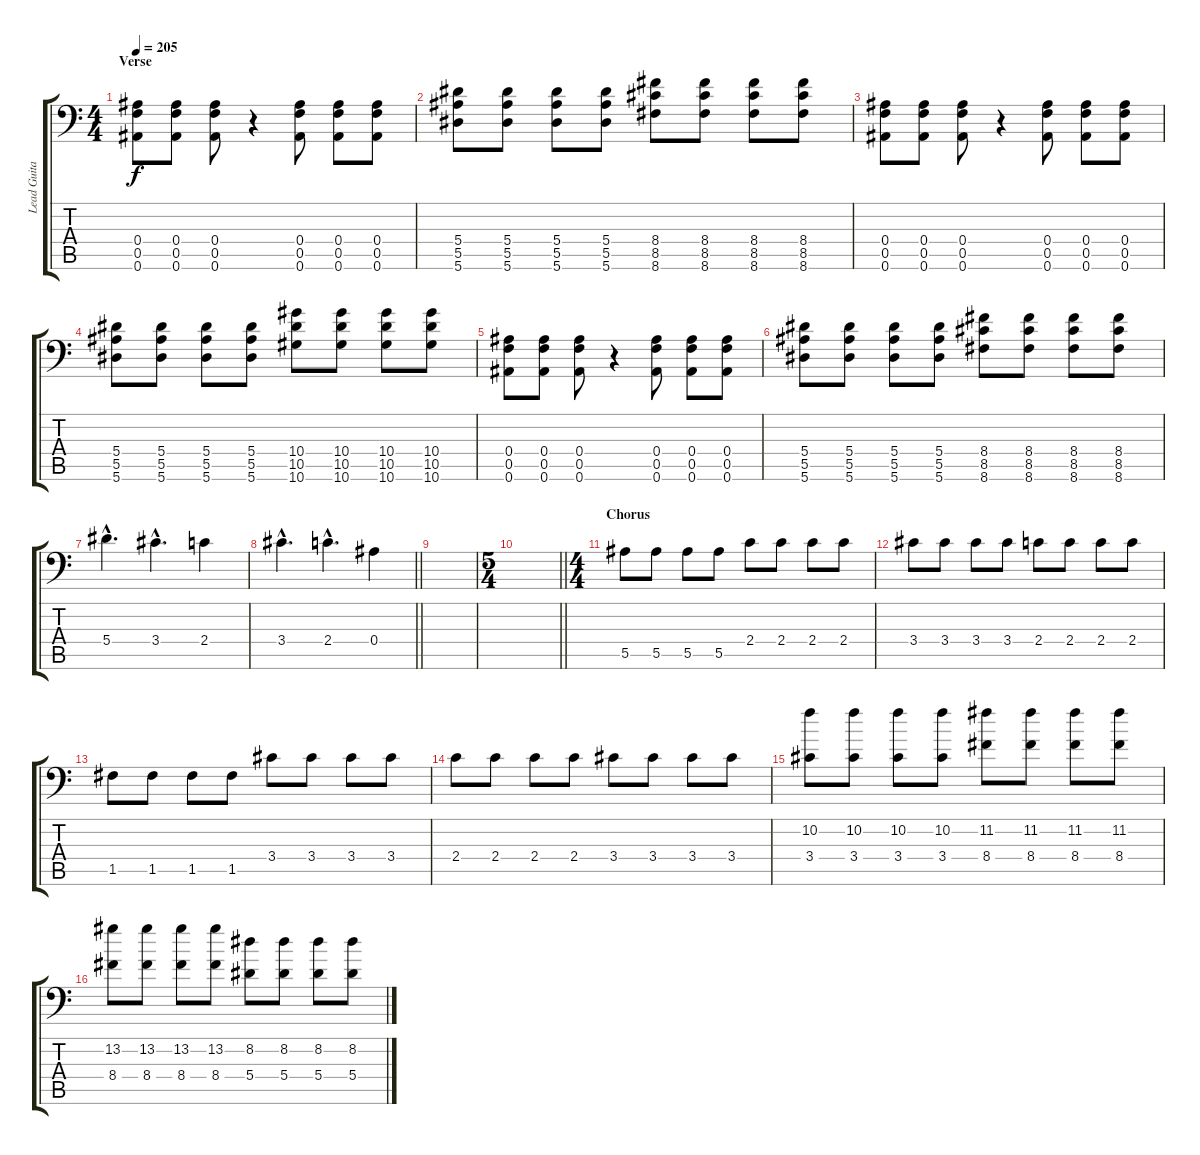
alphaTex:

\track ("Lead Guitar" "Lead Guita") {instrument distortionguitar}
\staff {score tabs}
\tuning (C4 G3 Eb3 Bb2 F2 Bb1) {hide}
\ts (4 4)
\section ("" "Verse")
\tempo 205
\clef f4
\ks c
(0.4 0.5 0.6).8{dy f balance 16} (0.4 0.5 0.6).8 (0.4 0.5 0.6).8 r.4 (0.4 0.5 0.6).8 (0.4 0.5 0.6).8 (0.4 0.5 0.6).8 |
(5.4 5.5 5.6).8 (5.4 5.5 5.6).8 (5.4 5.5 5.6).8 (5.4 5.5 5.6).8 (8.4 8.5 8.6).8 (8.4 8.5 8.6).8 (8.4 8.5 8.6).8 (8.4 8.5 8.6).8 |
(0.4 0.5 0.6).8 (0.4 0.5 0.6).8 (0.4 0.5 0.6).8 r.4 (0.4 0.5 0.6).8 (0.4 0.5 0.6).8 (0.4 0.5 0.6).8 |
(5.4 5.5 5.6).8 (5.4 5.5 5.6).8 (5.4 5.5 5.6).8 (5.4 5.5 5.6).8 (10.4 10.5 10.6).8 (10.4 10.5 10.6).8 (10.4 10.5 10.6).8 (10.4 10.5 10.6).8 |
(0.4 0.5 0.6).8 (0.4 0.5 0.6).8 (0.4 0.5 0.6).8 r.4 (0.4 0.5 0.6).8 (0.4 0.5 0.6).8 (0.4 0.5 0.6).8 |
(5.4 5.5 5.6).8 (5.4 5.5 5.6).8 (5.4 5.5 5.6).8 (5.4 5.5 5.6).8 (8.4 8.5 8.6).8 (8.4 8.5 8.6).8 (8.4 8.5 8.6).8 (8.4 8.5 8.6).8 |
5.4{hac}.4{d} 3.4{hac}.4{d} 2.4.4 |
\barLineRight lightlight
3.4{hac}.4{d} 2.4{hac}.4{d} 0.4.4 |
|
\ts (5 4)
\barLineRight lightlight
|
\ts (4 4)
\section ("" "Chorus")
5.5.8 5.5.8 5.5.8 5.5.8 2.4.8 2.4.8 2.4.8 2.4.8 |
3.4.8 3.4.8 3.4.8 3.4.8 2.4.8 2.4.8 2.4.8 2.4.8 |
1.5.8 1.5.8 1.5.8 1.5.8 3.4.8 3.4.8 3.4.8 3.4.8 |
2.4.8 2.4.8 2.4.8 2.4.8 3.4.8 3.4.8 3.4.8 3.4.8 |
(10.2 3.4).8 (10.2 3.4).8 (10.2 3.4).8 (10.2 3.4).8 (11.2 8.4).8 (11.2 8.4).8 (11.2 8.4).8 (11.2 8.4).8 |
(13.2 8.4).8 (13.2 8.4).8 (13.2 8.4).8 (13.2 8.4).8 (8.2 5.4).8 (8.2 5.4).8 (8.2 5.4).8 (8.2 5.4).8
